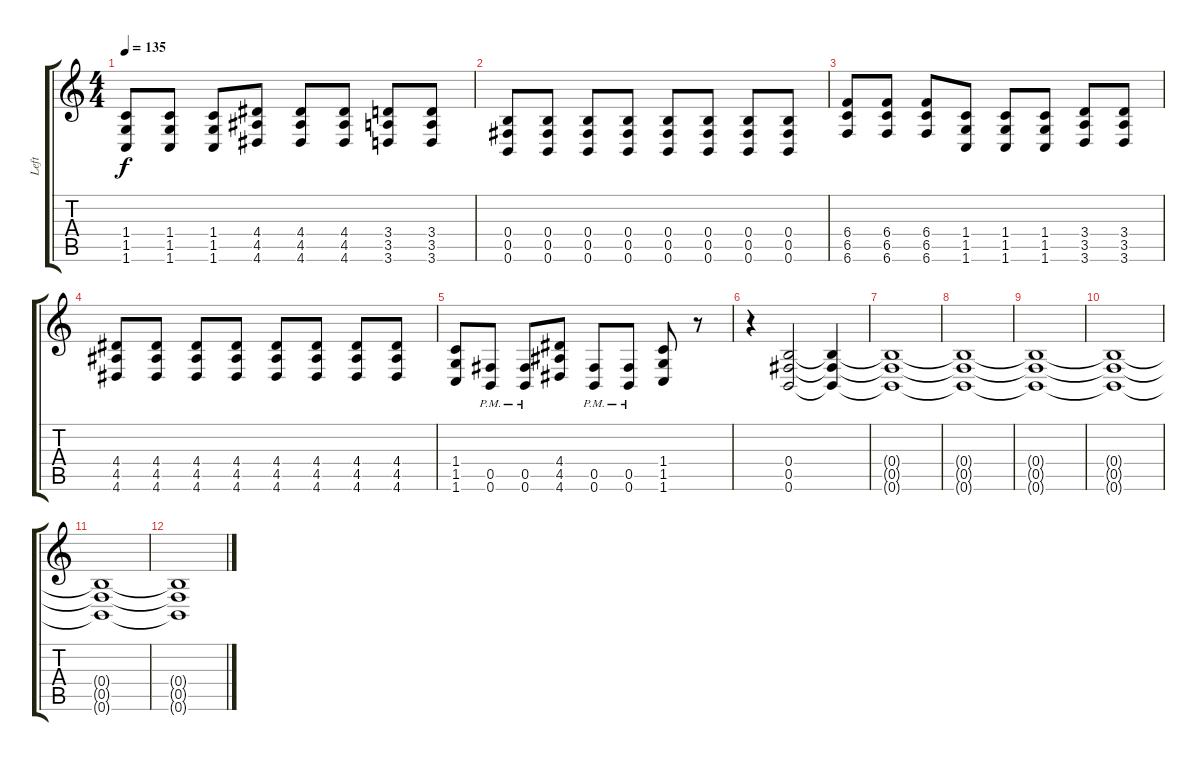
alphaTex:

\track ("Left" "Left") {instrument distortionguitar}
\staff {score tabs}
\tuning (Db4 Ab3 E3 B2 Gb2 B1) {hide}
\ts (4 4)
\tempo 135
\clef g2
\ks c
(1.4 1.5 1.6).8{dy f} (1.4 1.5 1.6).8 (1.4 1.5 1.6).8 (4.4 4.5 4.6).8 (4.4 4.5 4.6).8 (4.4 4.5 4.6).8 (3.4 3.5 3.6).8 (3.4 3.5 3.6).8 |
(0.4 0.5 0.6).8 (0.4 0.5 0.6).8 (0.4 0.5 0.6).8 (0.4 0.5 0.6).8 (0.4 0.5 0.6).8 (0.4 0.5 0.6).8 (0.4 0.5 0.6).8 (0.4 0.5 0.6).8 |
(6.4 6.5 6.6).8 (6.4 6.5 6.6).8 (6.4 6.5 6.6).8 (1.4 1.5 1.6).8 (1.4 1.5 1.6).8 (1.4 1.5 1.6).8 (3.4 3.5 3.6).8 (3.4 3.5 3.6).8 |
(4.4 4.5 4.6).8 (4.4 4.5 4.6).8 (4.4 4.5 4.6).8 (4.4 4.5 4.6).8 (4.4 4.5 4.6).8 (4.4 4.5 4.6).8 (4.4 4.5 4.6).8 (4.4 4.5 4.6).8 |
(1.4 1.5 1.6).8 (0.5{pm} 0.6{pm}).8 (0.5{pm} 0.6{pm}).8 (4.4 4.5 4.6).8 (0.5{pm} 0.6{pm}).8 (0.5{pm} 0.6{pm}).8 (1.4 1.5 1.6).8 r.8 |
r.4 (0.4 0.5 0.6).2 (0.4{t} 0.5{t} 0.6{t}).4 |
(0.4{t} 0.5{t} 0.6{t}).1 |
(0.4{t} 0.5{t} 0.6{t}).1 |
(0.4{t} 0.5{t} 0.6{t}).1{volume 0} |
(0.4{t} 0.5{t} 0.6{t}).1 |
(0.4{t} 0.5{t} 0.6{t}).1 |
(0.4{t} 0.5{t} 0.6{t}).1
